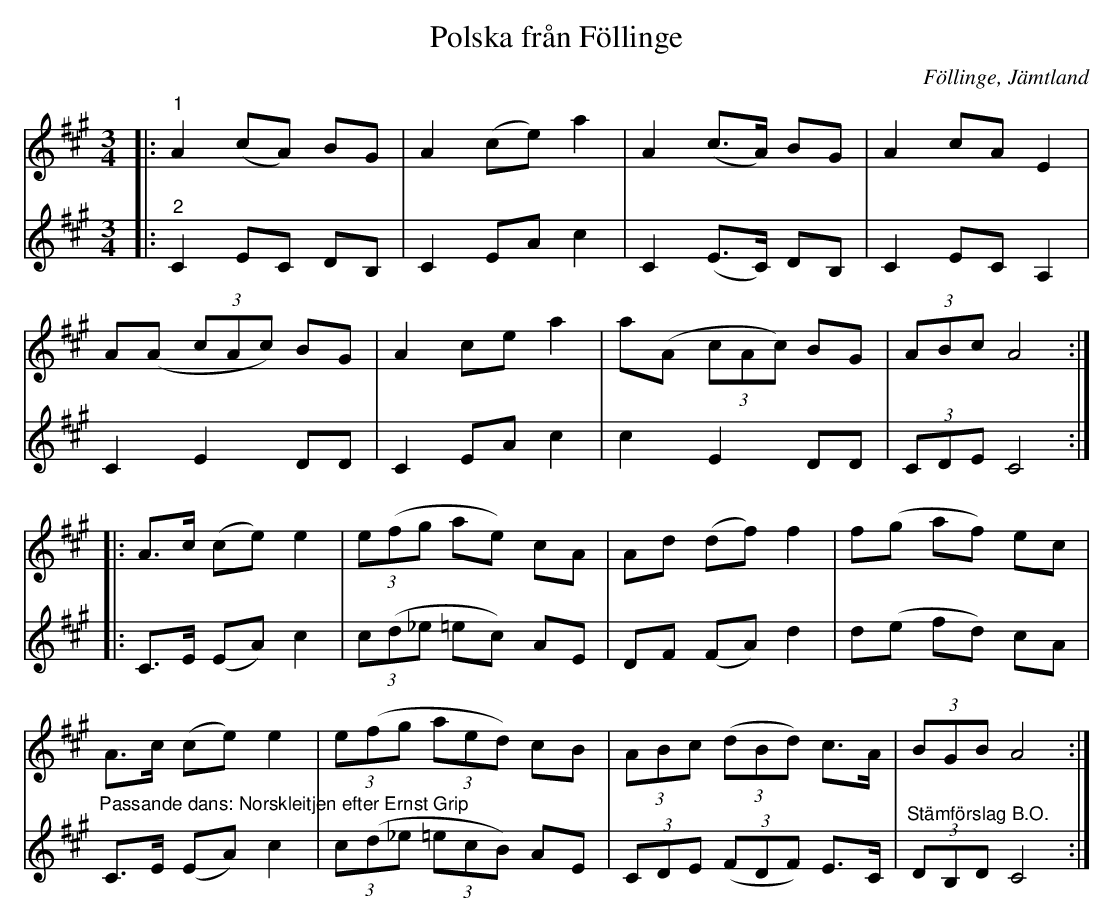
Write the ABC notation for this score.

X:1
T:Polska från Föllinge
O:Föllinge, Jämtland
L:1/8
M:3/4
K:A
V:1
|:"^1" A2 (cA) BG | A2 (ce) a2 | A2 (c>A) BG | A2 cA E2 |
A(A (3cAc) BG | A2 ce a2 | a(A (3cAc) BG | (3ABc A4 ::
A>c (ce) e2 | (3e(fg ae) cA | Ad (df) f2 | f(g af) ec |
A>c (ce) e2 | (3e(fg (3aed) cB | (3ABc (3(dBd) c>A | (3BGB A4 :|
V:2
|:"^2" C2 EC DB, | C2 EA c2 | C2 (E>C) DB, | C2 EC A,2 |
C2 E2 DD | C2 EA c2 | c2 E2 DD | (3CDE C4 ::
C>E (EA) c2 | (3c(d_e =ec) AE | DF (FA) d2 | d(e fd) cA |
"^Passande dans: Norskleitjen efter Ernst Grip" C>E (EA) c2 | (3c(d_e (3=ecB) AE | (3CDE (3(FDF) E>C | "^Stämförslag B.O." (3DB,D C4 :|
